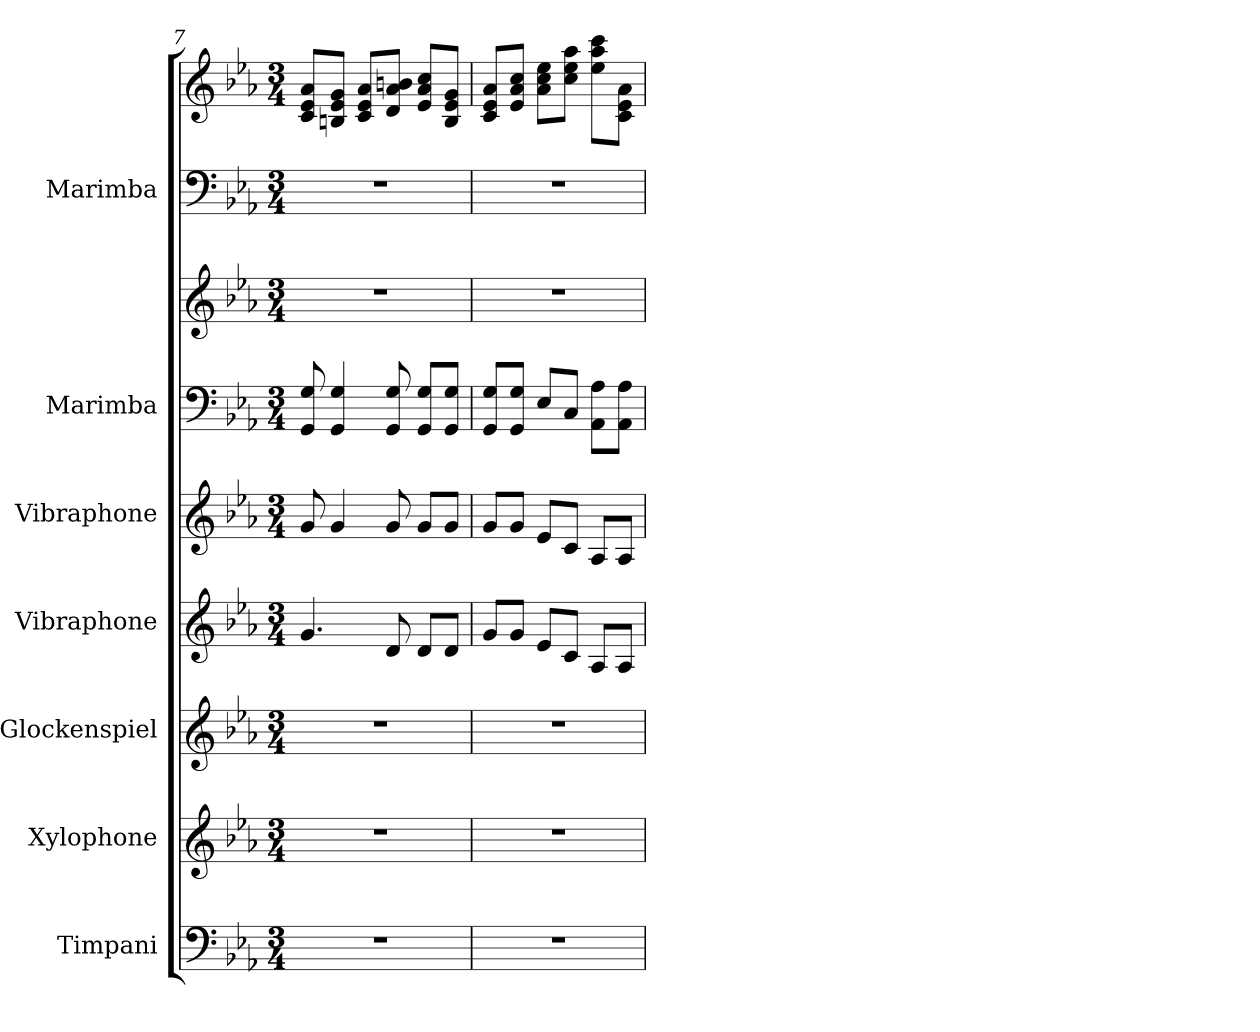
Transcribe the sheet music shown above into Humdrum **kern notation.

**kern	**kern	**kern	**kern	**kern	**kern	**kern	**kern	**kern
*part7	*part6	*part5	*part4	*part3	*part2	*part2	*part1	*part1
*staff9	*staff8	*staff7	*staff6	*staff5	*staff4	*staff3	*staff2	*staff1
*I"Timpani	*I"Xylophone	*I"Glockenspiel	*I"Vibraphone	*I"Vibraphone	*I"Marimba	*	*I"Marimba	*
*I'Timp.	*I'Xyl.	*I'Glk.	*I'Vib.	*I'Vib.	*I'Mrm.	*	*I'Mrm.	*
*clefF4	*clefG2	*clefG2	*clefG2	*clefG2	*clefF4	*clefG2	*clefF4	*clefG2
*	*ITrd-7c-12	*ITrd-14c-24	*	*	*	*	*	*
*k[b-e-a-]	*k[b-e-a-]	*k[b-e-a-]	*k[b-e-a-]	*k[b-e-a-]	*k[b-e-a-]	*k[b-e-a-]	*k[b-e-a-]	*k[b-e-a-]
*M3/4	*M3/4	*M3/4	*M3/4	*M3/4	*M3/4	*M3/4	*M3/4	*M3/4
=7	=7	=7	=7	=7	=7	=7	=7	=7
2.r	2.r	2.r	4.g/	8g/	8GG/ 8G/	2.r	2.r	8c/ 8e-/ 8a-/L
.	.	.	.	4g/	4GG/ 4G/	.	.	8Bn/ 8e-/ 8g/J
.	.	.	.	.	.	.	.	8c/ 8e-/ 8a-/L
.	.	.	8d/	8g/	8GG/ 8G/	.	.	8d/ 8a-/ 8bn/J
.	.	.	8d/L	8g/L	8GG/ 8G/L	.	.	8e-/ 8a-/ 8cc/L
.	.	.	8d/J	8g/J	8GG/ 8G/J	.	.	8B/ 8e-/ 8g/J
=8	=8	=8	=8	=8	=8	=8	=8	=8
2.r	2.r	2.r	8g/L	8g/L	8GG/ 8G/L	2.r	2.r	8c/ 8e-/ 8a-/L
.	.	.	8g/J	8g/J	8GG/ 8G/J	.	.	8e-/ 8a-/ 8cc/J
.	.	.	8e-/L	8e-/L	8E-/L	.	.	8a-\ 8cc\ 8ee-\L
.	.	.	8c/J	8c/J	8C/J	.	.	8cc\ 8ee-\ 8aa-\J
.	.	.	8A-/L	8A-/L	8AA-\ 8A-\L	.	.	8ee-\ 8aa-\ 8ccc\L
.	.	.	8A-/J	8A-/J	8AA-\ 8A-\J	.	.	8c\ 8e-\ 8a-\J
=	=	=	=	=	=	=	=	=
*-	*-	*-	*-	*-	*-	*-	*-	*-
